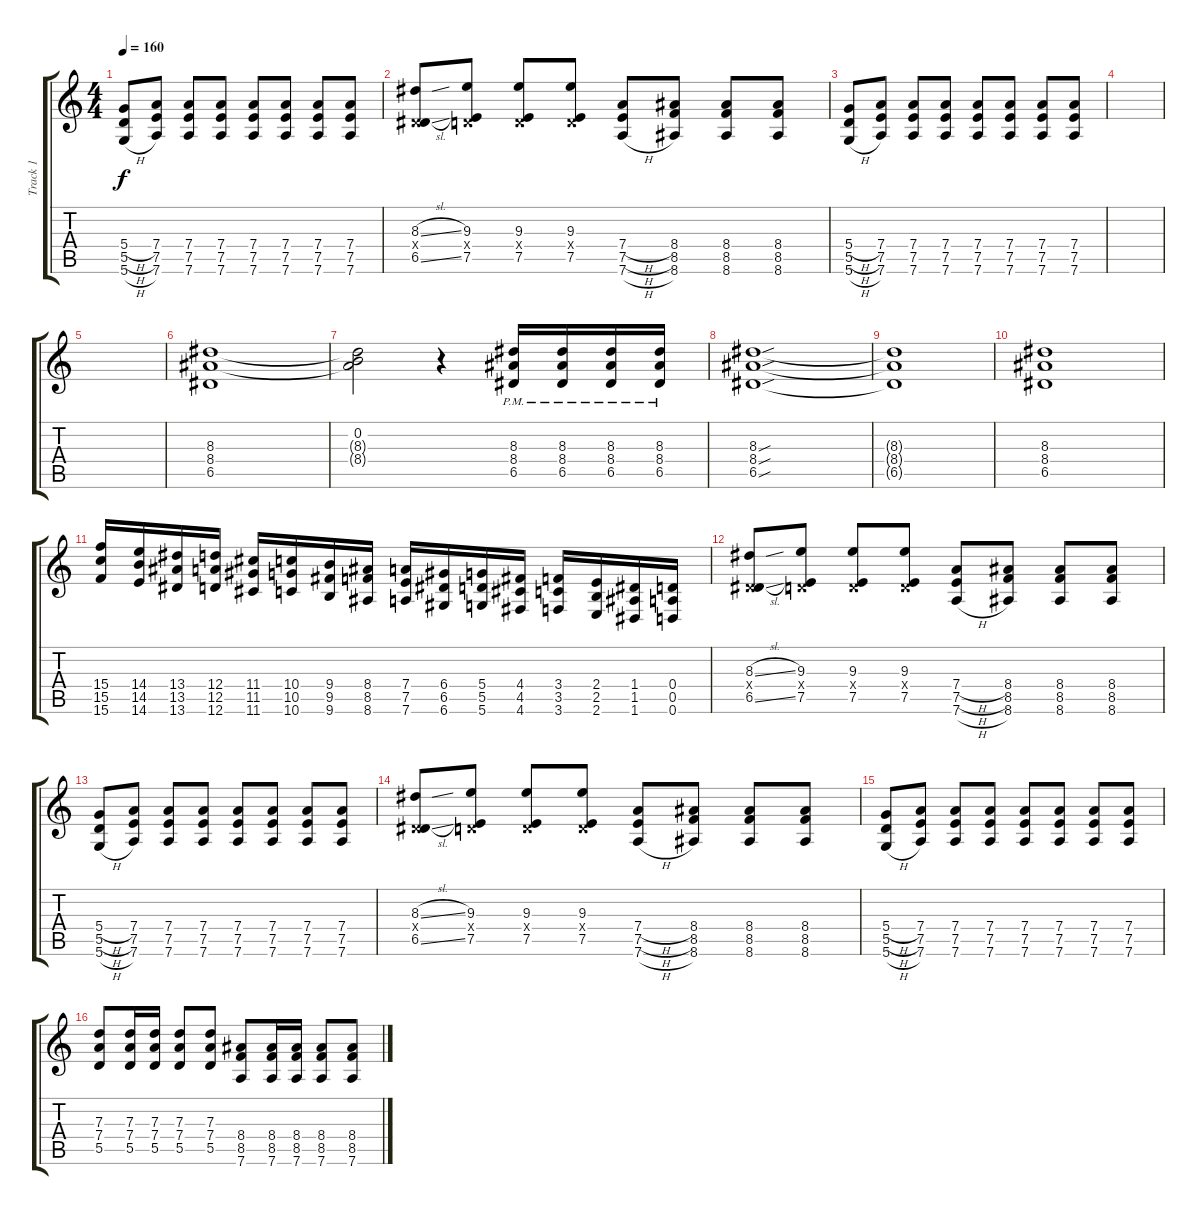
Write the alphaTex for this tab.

\track ("Track 1" "Track 1") {instrument distortionguitar}
\staff {score tabs}
\tuning (E4 B3 G3 D3 A2 D2) {hide}
\ts (4 4)
\tempo 160
\clef g2
\ks c
(5.4{h} 5.5{h} 5.6{h}).8{dy f} (7.4 7.5 7.6).8 (7.4 7.5 7.6).8 (7.4 7.5 7.6).8 (7.4 7.5 7.6).8 (7.4 7.5 7.6).8 (7.4 7.5 7.6).8 (7.4 7.5 7.6).8 |
(8.3{sl} 0.4{x} 6.5{sl}).8{volume 13 instrument distortionguitar} (9.3 0.4{x} 7.5).8 (9.3 0.4{x} 7.5).8 (9.3 0.4{x} 7.5).8 (7.4{h} 7.5{h} 7.6{h}).8 (8.4 8.5 8.6).8 (8.4 8.5 8.6).8 (8.4 8.5 8.6).8 |
(5.4{h} 5.5{h} 5.6{h}).8 (7.4 7.5 7.6).8 (7.4 7.5 7.6).8 (7.4 7.5 7.6).8 (7.4 7.5 7.6).8 (7.4 7.5 7.6).8 (7.4 7.5 7.6).8 (7.4 7.5 7.6).8 |
|
|
(8.3 8.4 6.5).1 |
(0.2 8.3{t} 8.4{t}).2 r.4 (8.3{pm} 8.4{pm} 6.5{pm}).16 (8.3{pm} 8.4{pm} 6.5{pm}).16 (8.3{pm} 8.4{pm} 6.5{pm}).16 (8.3{pm} 8.4{pm} 6.5{pm}).16 |
(8.3{sou} 8.4{sou} 6.5{sou}).1 |
(8.3{t} 8.4{t} 6.5{t}).1 |
(8.3 8.4 6.5).1 |
(15.4 15.5 15.6).16{volume 16 instrument guitarfretnoise} (14.4 14.5 14.6).16 (13.4 13.5 13.6).16 (12.4 12.5 12.6).16 (11.4 11.5 11.6).16 (10.4 10.5 10.6).16 (9.4 9.5 9.6).16 (8.4 8.5 8.6).16 (7.4 7.5 7.6).16 (6.4 6.5 6.6).16 (5.4 5.5 5.6).16 (4.4 4.5 4.6).16 (3.4 3.5 3.6).16 (2.4 2.5 2.6).16 (1.4 1.5 1.6).16 (0.4 0.5 0.6).16 |
(8.3{sl} 0.4{x} 6.5{sl}).8{volume 13 instrument distortionguitar} (9.3 0.4{x} 7.5).8 (9.3 0.4{x} 7.5).8 (9.3 0.4{x} 7.5).8 (7.4{h} 7.5{h} 7.6{h}).8 (8.4 8.5 8.6).8 (8.4 8.5 8.6).8 (8.4 8.5 8.6).8 |
(5.4{h} 5.5{h} 5.6{h}).8 (7.4 7.5 7.6).8 (7.4 7.5 7.6).8 (7.4 7.5 7.6).8 (7.4 7.5 7.6).8 (7.4 7.5 7.6).8 (7.4 7.5 7.6).8 (7.4 7.5 7.6).8 |
(8.3{sl} 0.4{x} 6.5{sl}).8{volume 13 instrument distortionguitar} (9.3 0.4{x} 7.5).8 (9.3 0.4{x} 7.5).8 (9.3 0.4{x} 7.5).8 (7.4{h} 7.5{h} 7.6{h}).8 (8.4 8.5 8.6).8 (8.4 8.5 8.6).8 (8.4 8.5 8.6).8 |
(5.4{h} 5.5{h} 5.6{h}).8 (7.4 7.5 7.6).8 (7.4 7.5 7.6).8 (7.4 7.5 7.6).8 (7.4 7.5 7.6).8 (7.4 7.5 7.6).8 (7.4 7.5 7.6).8 (7.4 7.5 7.6).8 |
(7.3 7.4 5.5).8 (7.3 7.4 5.5).16 (7.3 7.4 5.5).16 (7.3 7.4 5.5).8 (7.3 7.4 5.5).8 (8.4 8.5 7.6).8 (8.4 8.5 7.6).16 (8.4 8.5 7.6).16 (8.4 8.5 7.6).8 (8.4 8.5 7.6).8
